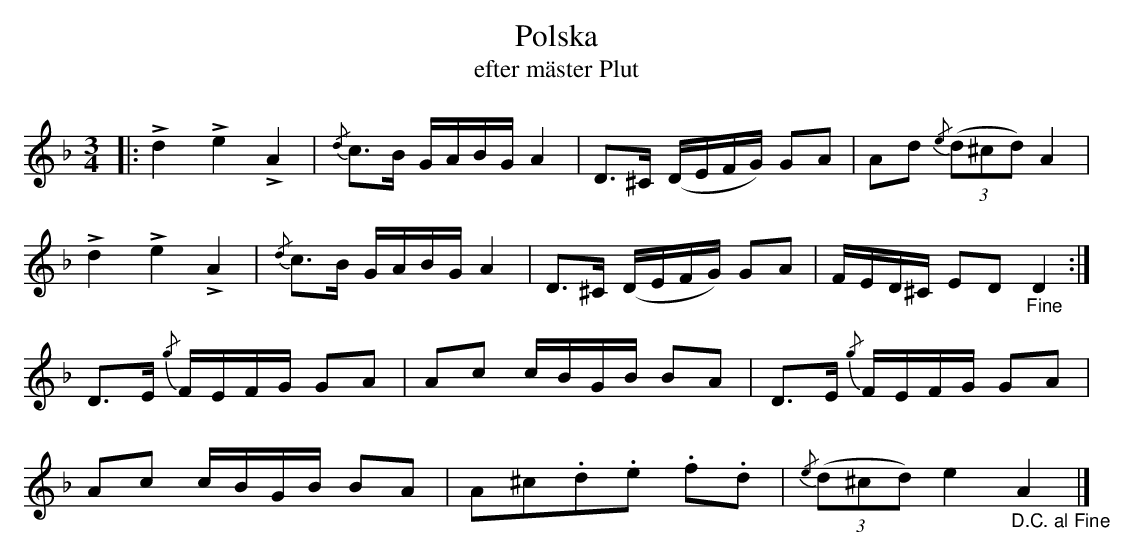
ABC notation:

X:1 c
T:Polska
T:efter mäster Plut
M:3/4
L:1/16
K:Dm
|:+>+d4 +>+e4 +>+A4|{/d}c3B GABG A4|D3^C (DEFG) G2A2|A2d2 (3{/e}(d2^c2d2) A4|
+>+d4 +>+e4 +>+A4|{/d}c3B GABG A4|D3^C (DEFG) G2A2|FED^C E2D2 "_Fine"D4:|
D3E {/g}FEFG G2A2|A2c2 cBGB B2A2|D3E {/g}FEFG G2A2|
A2c2 cBGB B2A2|A2^c2.d2.e2 .f2.d2|(3{/e}(d2^c2d2) e4 "_D.C. al Fine"A4|]
